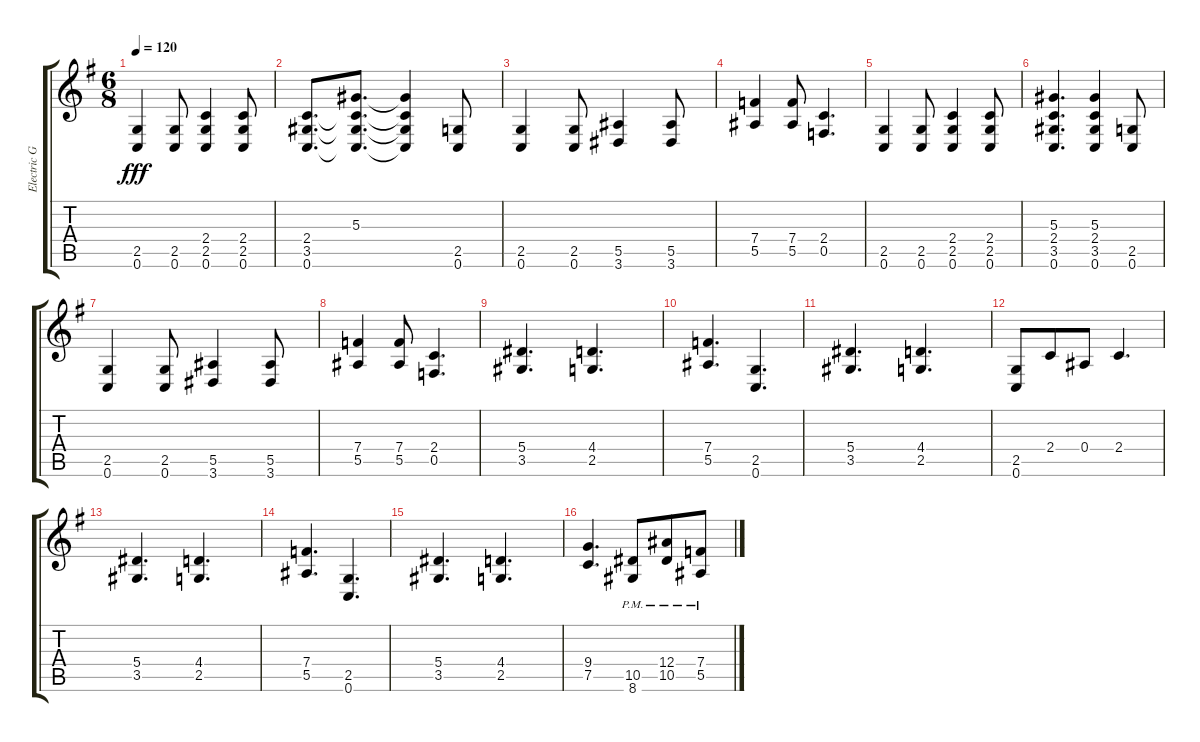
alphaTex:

\track ("Electric Guitar 2" "Electric G") {instrument distortionguitar}
\staff {score tabs}
\tuning (C4 G3 Eb3 Bb2 F2 C2) {hide}
\ts (6 8)
\tempo 120
\clef g2
\ks eminor
(2.5 0.6).4{dy fff} (2.5 0.6).8 (2.4 2.5 0.6).4 (2.4 2.5 0.6).8 |
(2.4 3.5 0.6).8{d} (5.3 2.4{t} 3.5{t} 0.6{t}).8{d} (5.3{t} 2.4{t} 3.5{t} 0.6{t}).4 (2.5 0.6).8 |
(2.5 0.6).4 (2.5 0.6).8 (5.5 3.6).4 (5.5 3.6).8 |
(7.4 5.5).4 (7.4 5.5).8 (2.4 0.5).4{d} |
(2.5 0.6).4 (2.5 0.6).8 (2.4 2.5 0.6).4 (2.4 2.5 0.6).8 |
(5.3 2.4 3.5 0.6).4{d} (5.3 2.4 3.5 0.6).4 (2.5 0.6).8 |
(2.5 0.6).4 (2.5 0.6).8 (5.5 3.6).4 (5.5 3.6).8 |
(7.4 5.5).4 (7.4 5.5).8 (2.4 0.5).4{d} |
(5.4 3.5).4{d} (4.4 2.5).4{d} |
(7.4 5.5).4{d} (2.5 0.6).4{d} |
(5.4 3.5).4{d} (4.4 2.5).4{d} |
(2.5 0.6).8 2.4.8 0.4.8 2.4.4{d} |
(5.4 3.5).4{d} (4.4 2.5).4{d} |
(7.4 5.5).4{d} (2.5 0.6).4{d} |
(5.4 3.5).4{d} (4.4 2.5).4{d} |
(9.4 7.5).4{d} (10.5{pm} 8.6{pm}).8 (12.4{pm} 10.5{pm}).8 (7.4{pm} 5.5{pm}).8
